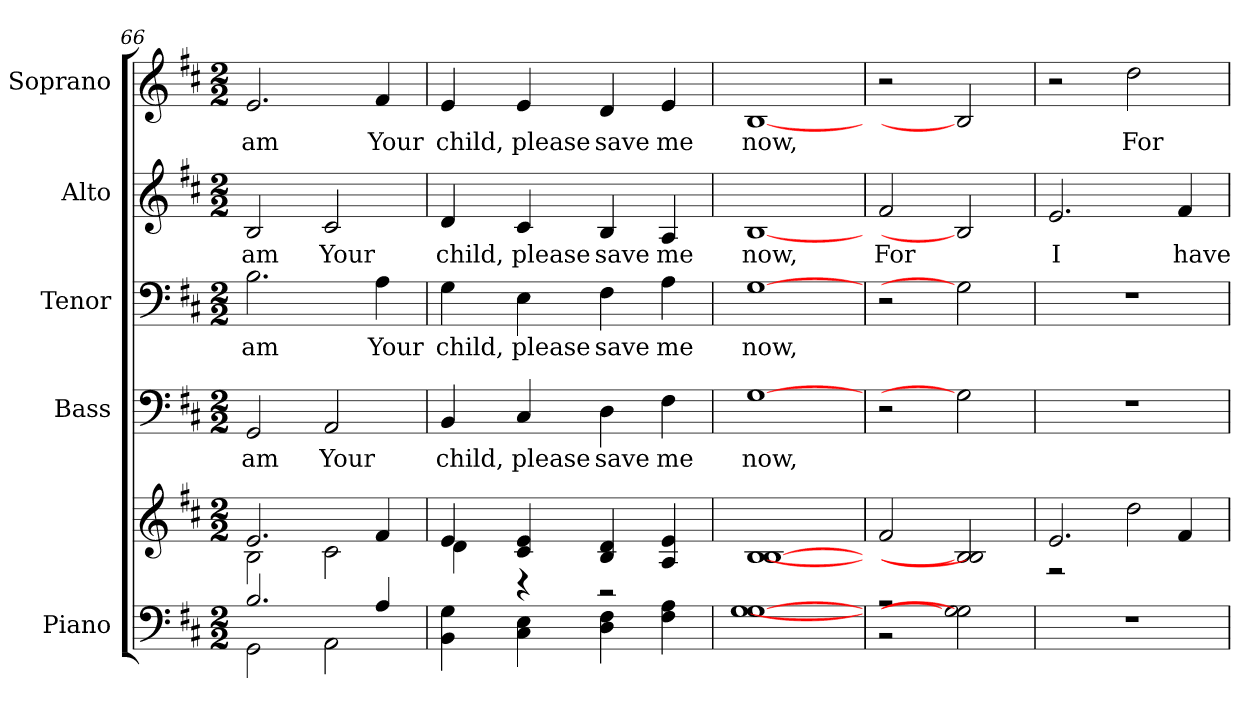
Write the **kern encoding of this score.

**kern	**kern	**kern	**text	**kern	**text	**kern	**text	**kern	**text
*part5	*part5	*part4	*part4	*part3	*part3	*part2	*part2	*part1	*part1
*staff6	*staff5	*staff4	*staff4	*staff3	*staff3	*staff2	*staff2	*staff1	*staff1
*I"Piano	*	*I"Bass	*	*I"Tenor	*	*I"Alto	*	*I"Soprano	*
*I'Pno.	*	*I'B.	*	*I'T.	*	*I'A.	*	*I'S.	*
*clefF4	*clefG2	*clefF4	*	*clefF4	*	*clefG2	*	*clefG2	*
*k[f#c#]	*k[f#c#]	*k[f#c#]	*	*k[f#c#]	*	*k[f#c#]	*	*k[f#c#]	*
*D:	*D:	*D:	*	*D:	*	*D:	*	*D:	*
*M2/2	*M2/2	*M2/2	*	*M2/2	*	*M2/2	*	*M2/2	*
=66	=66	=66	=66	=66	=66	=66	=66	=66	=66
*^	*^	*	*	*	*	*	*	*	*
!	!	!	!	!	!LO:LY:b:color=#000000	!	!	!	!	!	!
!	!	!	!	!	!	!	!LO:LY:b:color=#000000	!	!	!	!
!	!	!	!	!	!	!	!	!	!LO:LY:b:color=#000000	!	!
!	!	!	!	!	!	!	!	!	!	!	!LO:LY:b:color=#000000
2.Bi/	2GGi\	2.ei/	2Bi\	2GGi/	am	2.Bi\	am	2Bi/	am	2.ei/	am
!	!	!	!	!	!LO:LY:b:color=#000000	!	!	!	!	!	!
!	!	!	!	!	!	!	!	!	!LO:LY:b:color=#000000	!	!
.	2AAi\	.	2c#i\	2AAi/	Your	.	.	2c#i/	Your	.	.
!	!	!	!	!	!	!	!LO:LY:b:color=#000000	!	!	!	!
!	!	!	!	!	!	!	!	!	!	!	!LO:LY:b:color=#000000
4Ai/	.	4f#i/	.	.	.	4Ai\	Your	.	.	4f#i/	Your
*v	*v	*	*	*	*	*	*	*	*	*	*
=67	=67	=67	=67	=67	=67	=67	=67	=67	=67	=67
!	!	!	!	!LO:LY:b:color=#000000	!	!	!	!	!	!
!	!	!	!	!	!	!LO:LY:b:color=#000000	!	!	!	!
!	!	!	!	!	!	!	!	!LO:LY:b:color=#000000	!	!
!	!	!	!	!	!	!	!	!	!	!LO:LY:b:color=#000000
4BBi\ 4Gi	4ei/	4di\	4BBi/	child,	4Gi\	child,	4di/	child,	4ei/	child,
!	!	!	!	!LO:LY:b:color=#000000	!	!	!	!	!	!
!	!	!	!	!	!	!LO:LY:b:color=#000000	!	!	!	!
!	!	!	!	!	!	!	!	!LO:LY:b:color=#000000	!	!
!	!	!	!	!	!	!	!	!	!	!LO:LY:b:color=#000000
4C#i\ 4Ei	4c#i/ 4ei	4r	4C#i/	please	4Ei\	please	4c#i/	please	4ei/	please
!	!	!	!	!LO:LY:b:color=#000000	!	!	!	!	!	!
!	!	!	!	!	!	!LO:LY:b:color=#000000	!	!	!	!
!	!	!	!	!	!	!	!	!LO:LY:b:color=#000000	!	!
!	!	!	!	!	!	!	!	!	!	!LO:LY:b:color=#000000
4Di\ 4F#i	4Bi/ 4di	2r	4Di\	save	4F#i\	save	4Bi/	save	4di/	save
!	!	!	!	!LO:LY:b:color=#000000	!	!	!	!	!	!
!	!	!	!	!	!	!LO:LY:b:color=#000000	!	!	!	!
!	!	!	!	!	!	!	!	!LO:LY:b:color=#000000	!	!
!	!	!	!	!	!	!	!	!	!	!LO:LY:b:color=#000000
4F#i\ 4Ai	4Ai/ 4ei	.	4F#i\	me	4Ai\	me	4Ai/	me	4ei/	me
*	*v	*v	*	*	*	*	*	*	*	*
=68	=68	=68	=68	=68	=68	=68	=68	=68	=68
!	!	!	!LO:LY:b:color=#000000	!	!	!	!	!	!
!	!	!	!	!	!LO:LY:b:color=#000000	!	!	!	!
!	!	!	!	!	!	!	!LO:LY:b:color=#000000	!	!
!	!	!	!	!	!	!	!	!	!LO:LY:b:color=#000000
[1Gi [1Gi	[1Bi [1Bi	[1Gi	now,	[1Gi	now,	[1Bi	now,	[1Bi	now,
=69	=69	=69	=69	=69	=69	=69	=69	=69	=69
*^	*	*	*	*	*	*	*	*	*
!	!	!	!	!	!	!	!	!LO:LY:b:color=#000000	!	!
2r	2r	2f#i/	2r	.	2r	.	2f#i/	For	2r	.
2Gi] 2Gi]	2ryy	2Bi] 2Bi]	2Gi]	.	2Gi]	.	2Bi]	.	2Bi]	.
*v	*v	*	*	*	*	*	*	*	*	*
=70	=70	=70	=70	=70	=70	=70	=70	=70	=70
*	*^	*	*	*	*	*	*	*	*
*^	*	*	*	*	*	*	*	*	*	*
!	!	!	!	!	!	!	!	!	!LO:LY:b:color=#000000	!	!
*v	*v	*	*	*	*	*	*	*	*	*	*
1r	2.ei/	2r	1r	.	1r	.	2.ei/	I	2r	.
!	!	!	!	!	!	!	!	!	!	!LO:LY:b:color=#000000
.	.	2ddi\	.	.	.	.	.	.	2ddi\	For
!	!	!	!	!	!	!	!	!LO:LY:b:color=#000000	!	!
.	4f#i/	.	.	.	.	.	4f#i/	have	.	.
*	*v	*v	*	*	*	*	*	*	*	*
=	=	=	=	=	=	=	=	=	=
*-	*-	*-	*-	*-	*-	*-	*-	*-	*-
